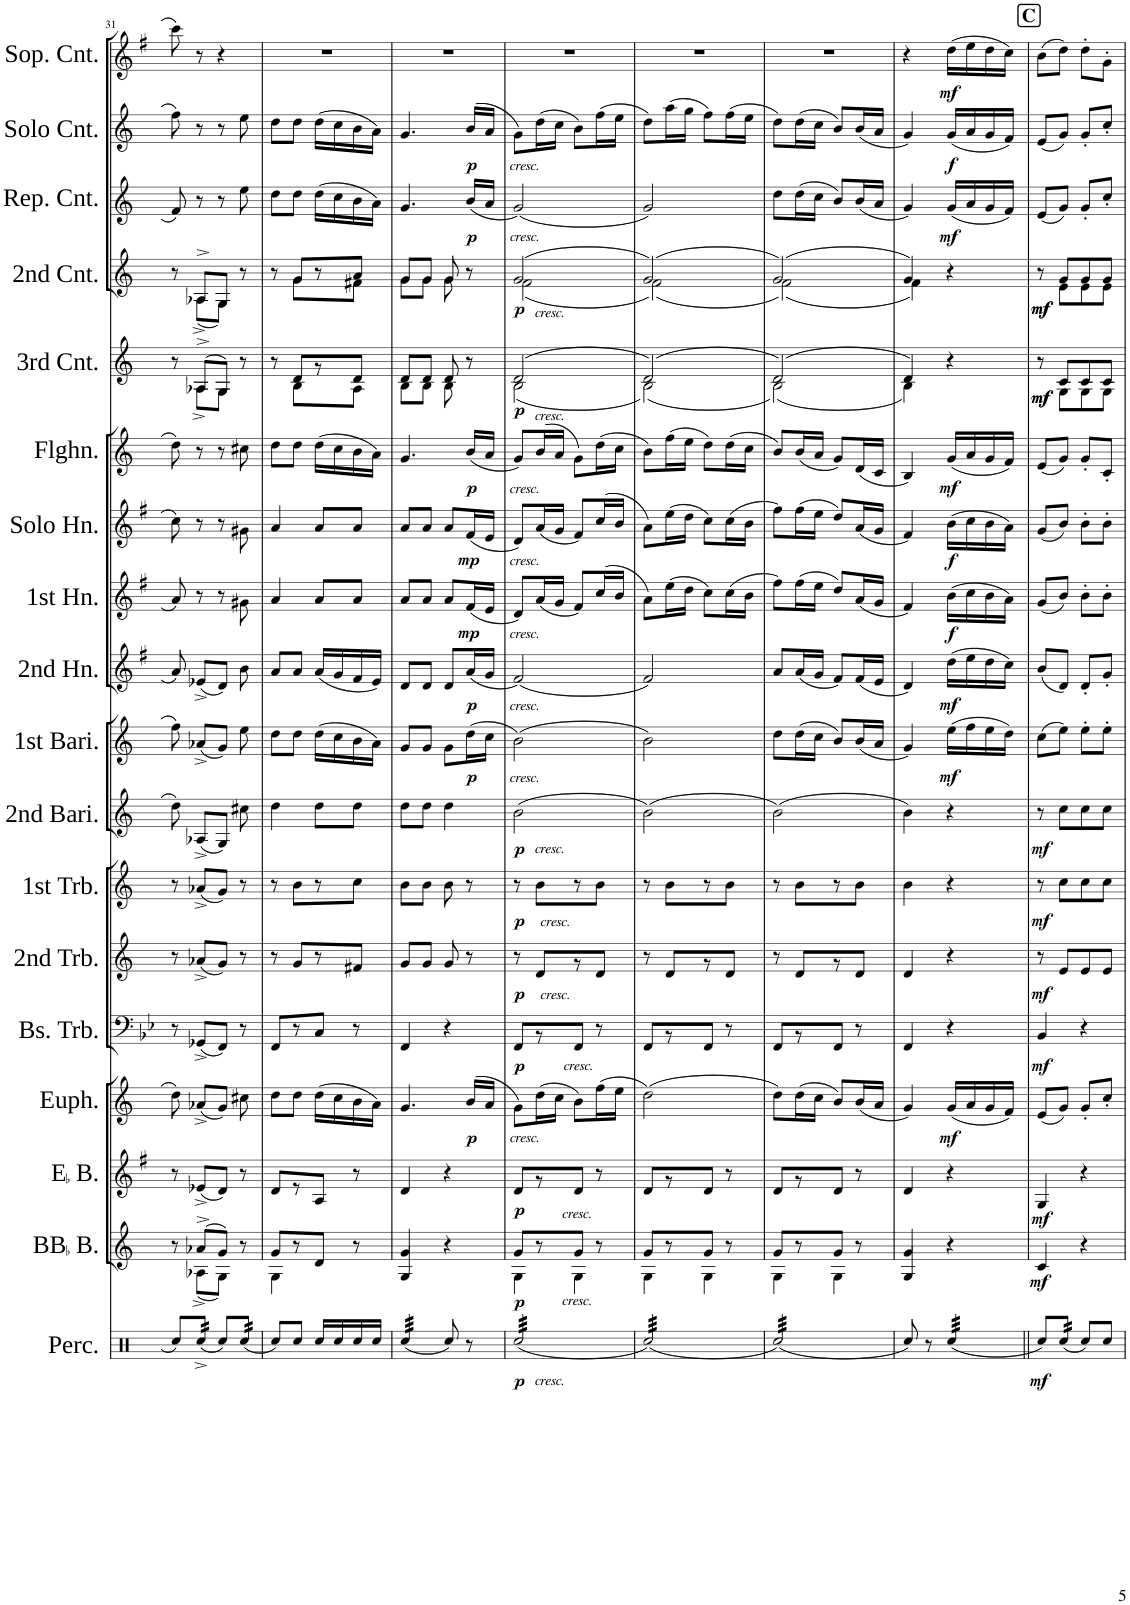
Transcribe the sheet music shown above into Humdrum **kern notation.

**kern	**dynam	**kern	**dynam	**kern	**dynam	**kern	**dynam	**kern	**dynam	**kern	**dynam	**kern	**dynam	**kern	**dynam	**kern	**dynam	**kern	**dynam	**kern	**dynam	**kern	**dynam	**kern	**dynam	**kern	**dynam	**kern	**dynam	**kern	**dynam	**kern	**dynam	**kern	**dynam
*part18	*part18	*part17	*part17	*part16	*part16	*part15	*part15	*part14	*part14	*part13	*part13	*part12	*part12	*part11	*part11	*part10	*part10	*part9	*part9	*part8	*part8	*part7	*part7	*part6	*part6	*part5	*part5	*part4	*part4	*part3	*part3	*part2	*part2	*part1	*part1
*staff18	*staff18	*staff17	*staff17	*staff16	*staff16	*staff15	*staff15	*staff14	*staff14	*staff13	*staff13	*staff12	*staff12	*staff11	*staff11	*staff10	*staff10	*staff9	*staff9	*staff8	*staff8	*staff7	*staff7	*staff6	*staff6	*staff5	*staff5	*staff4	*staff4	*staff3	*staff3	*staff2	*staff2	*staff1	*staff1
*I"Percussion (snare drum)	*	*I"BBaccidentalFlat Bass	*	*I"EaccidentalFlat Bass	*	*I"Euphonium	*	*I"Bass Trombone	*	*I"2nd Trombone	*	*I"1st Trombone	*	*I"2nd Baritone	*	*I"1st Baritone	*	*I"2nd Horn	*	*I"1st Horn	*	*I"Solo Horn	*	*I"Flugel Horn	*	*I"3rd Cornet	*	*I"2nd Cornet	*	*I"Repiano Cornet	*	*I"Solo Cornet	*	*I"Soprano Cornet	*
*I'Perc.	*	*I'BBaccidentalFlat B.	*	*I'EaccidentalFlat B.	*	*I'Euph.	*	*I'Bs. Trb.	*	*I'2nd Trb.	*	*I'1st Trb.	*	*I'2nd Bari.	*	*I'1st Bari.	*	*I'2nd Hn.	*	*I'1st Hn.	*	*I'Solo Hn.	*	*I'Flghn.	*	*I'3rd Cnt.	*	*I'2nd Cnt.	*	*I'Rep. Cnt.	*	*I'Solo Cnt.	*	*I'Sop. Cnt.	*
!!LO:PB:g=z
*clefX	*	*clefG2	*	*clefG2	*	*clefG2	*	*clefF4	*	*clefG2	*	*clefG2	*	*clefG2	*	*clefG2	*	*clefG2	*	*clefG2	*	*clefG2	*	*clefG2	*	*clefG2	*	*clefG2	*	*clefG2	*	*clefG2	*	*clefG2	*
*	*	*Trd15c26	*	*Trd12c21	*	*Trd8c14	*	*	*	*Trd8c14	*	*Trd8c14	*	*Trd8c14	*	*Trd8c14	*	*Trd5c9	*	*Trd5c9	*	*Trd5c9	*	*Trd1c2	*	*Trd1c2	*	*Trd1c2	*	*Trd1c2	*	*Trd1c2	*	*Trd-2c-3	*
*k[]	*	*k[]	*	*k[f#]	*	*k[]	*	*k[b-e-]	*	*k[]	*	*k[]	*	*k[]	*	*k[]	*	*k[f#]	*	*k[f#]	*	*k[f#]	*	*k[]	*	*k[]	*	*k[]	*	*k[]	*	*k[]	*	*k[f#]	*
*M2/4	*	*M2/4	*	*M2/4	*	*M2/4	*	*M2/4	*	*M2/4	*	*M2/4	*	*M2/4	*	*M2/4	*	*M2/4	*	*M2/4	*	*M2/4	*	*M2/4	*	*M2/4	*	*M2/4	*	*M2/4	*	*M2/4	*	*M2/4	*
=31	=31	=31	=31	=31	=31	=31	=31	=31	=31	=31	=31	=31	=31	=31	=31	=31	=31	=31	=31	=31	=31	=31	=31	=31	=31	=31	=31	=31	=31	=31	=31	=31	=31	=31	=31
*	*	*^	*	*^	*	*	*	*^	*	*^	*	*^	*	*	*	*	*	*	*	*	*	*	*	*	*	*^	*	*^	*	*	*	*	*	*	*
8Rcc/L	.	8r	8ryy	.	8r	8ryy	.	8dd\	.	8r	4.ryy	.	8r	4.ryy	.	8r	4.ryy	.	8dd\	.	8ff\	.	8a/	.	8a/	.	8cc\	.	8dd\	.	8r	8ryy	.	8r	8ryy	.	8f/	.	8ff\	.	8ccc\	.
*tremolo	*	*	*	*	*	*	*	*	*	*	*	*	*	*	*	*	*	*	*	*	*	*	*	*	*	*	*	*	*	*	*	*	*	*	*	*	*	*	*	*	*	*
(32Rcc^/	.	(8a-X^/L	(8A-X^\L	.	(8e-X^/L	4ryy	.	(8a-X^/L	.	(8GG-X^/L	.	.	(8a-X^/L	.	.	(8a-X^/L	.	.	(8A-X^/L	.	(8a-X^/L	.	(8e-X^/L	.	8r	.	8r	.	8r	.	(8A-X^/L	8A-^\L	.	8A-X^/L	(8A-^\L	.	8r	.	8r	.	8r	.
(32Rcc^/	.	.	.	.	.	.	.	.	.	.	.	.	.	.	.	.	.	.	.	.	.	.	.	.	.	.	.	.	.	.	.	.	.	.	.	.	.	.	.	.	.	.
(32Rcc^/	.	.	.	.	.	.	.	.	.	.	.	.	.	.	.	.	.	.	.	.	.	.	.	.	.	.	.	.	.	.	.	.	.	.	.	.	.	.	.	.	.	.
(32Rcc^/JJJ	.	.	.	.	.	.	.	.	.	.	.	.	.	.	.	.	.	.	.	.	.	.	.	.	.	.	.	.	.	.	.	.	.	.	.	.	.	.	.	.	.	.
*Xtremolo	*	*	*	*	*	*	*	*	*	*	*	*	*	*	*	*	*	*	*	*	*	*	*	*	*	*	*	*	*	*	*	*	*	*	*	*	*	*	*	*	*	*
8Rcc/L)	.	8g/J)	8G\J)	.	8d/J)	.	.	8g/J)	.	8FF/J)	.	.	8g/J)	.	.	8g/J)	.	.	8G/J)	.	8g/J)	.	8d/J)	.	8r	.	8r	.	8r	.	8G/J)	8G\J	.	8G/J	8G\J)	.	8r	.	8r	.	4r	.
*tremolo	*	*	*	*	*	*	*	*	*	*	*	*	*	*	*	*	*	*	*	*	*	*	*	*	*	*	*	*	*	*	*	*	*	*	*	*	*	*	*	*	*	*
(32Rcc/	.	8r	8ryy	.	8r	8ryy	.	8cc#X\	.	8r	8ryy	.	8r	8ryy	.	8r	8ryy	.	8cc#X\	.	8ee\	.	8b\	.	8g#X\	.	8g#X\	.	8cc#X\	.	8r	8ryy	.	8r	8ryy	.	8ee\	.	8ee\	.	.	.
(32Rcc/	.	.	.	.	.	.	.	.	.	.	.	.	.	.	.	.	.	.	.	.	.	.	.	.	.	.	.	.	.	.	.	.	.	.	.	.	.	.	.	.	.	.
(32Rcc/	.	.	.	.	.	.	.	.	.	.	.	.	.	.	.	.	.	.	.	.	.	.	.	.	.	.	.	.	.	.	.	.	.	.	.	.	.	.	.	.	.	.
(32Rcc/JJJ	.	.	.	.	.	.	.	.	.	.	.	.	.	.	.	.	.	.	.	.	.	.	.	.	.	.	.	.	.	.	.	.	.	.	.	.	.	.	.	.	.	.
*Xtremolo	*	*	*	*	*	*	*	*	*	*	*	*	*	*	*	*	*	*	*	*	*	*	*	*	*	*	*	*	*	*	*	*	*	*	*	*	*	*	*	*	*	*
*	*	*	*	*	*	*	*	*	*	*	*	*	*v	*v	*	*	*	*	*	*	*	*	*	*	*	*	*	*	*	*	*	*	*	*	*	*	*	*	*	*	*	*
*	*	*	*	*	*	*	*	*	*	*	*	*	*	*	*v	*v	*	*	*	*	*	*	*	*	*	*	*	*	*	*	*	*	*	*	*	*	*	*	*	*	*
=32	=32	=32	=32	=32	=32	=32	=32	=32	=32	=32	=32	=32	=32	=32	=32	=32	=32	=32	=32	=32	=32	=32	=32	=32	=32	=32	=32	=32	=32	=32	=32	=32	=32	=32	=32	=32	=32	=32	=32	=32
8Rcc/L)	.	8g/L	8G\L	.	8d/L	8ryy	.	8dd\L	.	8FF/L	8ryy	.	8r	.	8r	.	4dd\	.	8dd\L	.	8a/L	.	4a/	.	4a/	.	8dd\L	.	8r	8ryy	.	8r	8ryy	.	8dd\L	.	8dd\L	.	2r	.
8Rcc/J	.	8r	8ryy	.	8r	8ryy	.	8dd\J	.	8r	8ryy	.	8g/L	.	8b\L	.	.	.	8dd\J	.	8a/J	.	.	.	.	.	8dd\J	.	8d/L	8B\L	.	8g/L	8g\L	.	8dd\J	.	8dd\J	.	.	.
16Rcc/LL	.	8d/J	8ryy	.	8A/J	8ryy	.	(16dd\LL	.	8C/J	8ryy	.	8r	.	8r	.	8dd\L	.	(16dd\LL	.	(16a/LL	.	8a/L	.	8a/L	.	(16dd\LL	.	8r	8ryy	.	8r	8ryy	.	(16dd\LL	.	(16dd\LL	.	.	.
16Rcc/	.	.	.	.	.	.	.	16cc\	.	.	.	.	.	.	.	.	.	.	16cc\	.	16g/	.	.	.	.	.	16cc\	.	.	.	.	.	.	.	16cc\	.	16cc\	.	.	.
16Rcc/	.	8r	8ryy	.	8r	8ryy	.	16b\	.	8r	8ryy	.	8f#X/J	.	8cc\J	.	8dd\J	.	16b\	.	16f#/	.	8a/J	.	8a/J	.	16b\	.	8d/J	8A\J	.	8a/J	8f#X\J	.	16b\	.	16b\	.	.	.
16Rcc/JJ	.	.	.	.	.	.	.	16a\JJ)	.	.	.	.	.	.	.	.	.	.	16a\JJ)	.	16e/JJ)	.	.	.	.	.	16a\JJ)	.	.	.	.	.	.	.	16a\JJ)	.	16a\JJ)	.	.	.
=33	=33	=33	=33	=33	=33	=33	=33	=33	=33	=33	=33	=33	=33	=33	=33	=33	=33	=33	=33	=33	=33	=33	=33	=33	=33	=33	=33	=33	=33	=33	=33	=33	=33	=33	=33	=33	=33	=33	=33	=33
*tremolo	*	*	*	*	*	*	*	*	*	*	*	*	*	*	*	*	*	*	*	*	*	*	*	*	*	*	*	*	*	*	*	*	*	*	*	*	*	*	*	*
(32Rcc/LLL	.	4g/	4G/	.	4d/	4ryy	.	4.g/	.	4FF/	4ryy	.	8g/L	.	8b\L	.	8dd\L	.	8g/L	.	8d/L	.	8a/L	.	8a/L	.	4.g/	.	8d/L	8B\L	.	8g/L	8g\L	.	4.g/	.	4.g/	.	2r	.
(32Rcc/	.	.	.	.	.	.	.	.	.	.	.	.	.	.	.	.	.	.	.	.	.	.	.	.	.	.	.	.	.	.	.	.	.	.	.	.	.	.	.	.
(32Rcc/	.	.	.	.	.	.	.	.	.	.	.	.	.	.	.	.	.	.	.	.	.	.	.	.	.	.	.	.	.	.	.	.	.	.	.	.	.	.	.	.
(32Rcc/	.	.	.	.	.	.	.	.	.	.	.	.	.	.	.	.	.	.	.	.	.	.	.	.	.	.	.	.	.	.	.	.	.	.	.	.	.	.	.	.
(32Rcc/	.	.	.	.	.	.	.	.	.	.	.	.	8g/J	.	8b\J	.	8dd\J	.	8g/J	.	8d/J	.	8a/J	.	8a/J	.	.	.	8d/J	8B\J	.	8g/J	8g\J	.	.	.	.	.	.	.
(32Rcc/	.	.	.	.	.	.	.	.	.	.	.	.	.	.	.	.	.	.	.	.	.	.	.	.	.	.	.	.	.	.	.	.	.	.	.	.	.	.	.	.
(32Rcc/	.	.	.	.	.	.	.	.	.	.	.	.	.	.	.	.	.	.	.	.	.	.	.	.	.	.	.	.	.	.	.	.	.	.	.	.	.	.	.	.
(32Rcc/JJJ	.	.	.	.	.	.	.	.	.	.	.	.	.	.	.	.	.	.	.	.	.	.	.	.	.	.	.	.	.	.	.	.	.	.	.	.	.	.	.	.
*Xtremolo	*	*	*	*	*	*	*	*	*	*	*	*	*	*	*	*	*	*	*	*	*	*	*	*	*	*	*	*	*	*	*	*	*	*	*	*	*	*	*	*
8Rcc/)	.	4r	4ryy	.	4r	4ryy	.	.	.	4r	4ryy	.	8g/	.	8b\	.	4dd\	.	8g\L	.	8d/L	.	8a/L	.	8a/L	.	.	.	8d/	8B\	.	8g/	8g\	.	.	.	.	.	.	.
!	!	!	!	!	!	!	!	!	!LO:DY:b	!	!	!	!	!	!	!	!	!	!	!LO:DY:b	!	!LO:DY:b	!	!LO:DY:b	!	!LO:DY:b	!	!LO:DY:b	!	!	!	!	!	!	!	!LO:DY:b	!	!LO:DY:b	!	!
8r	.	.	.	.	.	.	.	(16b/LL	p	.	.	.	8r	.	8r	.	.	.	(16dd\L	p	(16a/L	p	(16f#/L	mp	(16f#/L	mp	(16b/LL	p	8r	8ryy	.	8r	8ryy	.	(16b/LL	p	(16b/LL	p	.	.
.	.	.	.	.	.	.	.	16a/JJ	.	.	.	.	.	.	.	.	.	.	16cc\JJ	.	16g/JJ	.	16e/JJ	.	16e/JJ	.	16a/JJ	.	.	.	.	.	.	.	16a/JJ	.	16a/JJ	.	.	.
=34	=34	=34	=34	=34	=34	=34	=34	=34	=34	=34	=34	=34	=34	=34	=34	=34	=34	=34	=34	=34	=34	=34	=34	=34	=34	=34	=34	=34	=34	=34	=34	=34	=34	=34	=34	=34	=34	=34	=34	=34
!	!	!	!	!	!	!	!	!	!	!	!	!	!	!	!	!	!	!	!	!	!	!	!	!	!	!	!	!	!	!	!	!	!	!	!	!	!LO:TX:b:i:t=cresc.	!	!	!
!	!	!	!	!	!	!	!	!	!	!	!	!	!	!	!	!	!	!	!	!	!	!	!	!	!	!	!	!	!	!	!	!	!	!	!LO:TX:b:i:t=cresc.	!	!	!	!	!
!	!	!	!	!	!	!	!	!	!	!	!	!	!	!	!	!	!	!	!	!	!	!	!	!	!	!	!	!	!	!	!	!LO:TX:b:i:t=cresc.	!	!	!	!	!	!	!	!
!	!	!	!	!	!	!	!	!	!	!	!	!	!	!	!	!	!	!	!	!	!	!	!	!	!	!	!	!	!LO:TX:b:i:t=cresc.	!	!	!	!	!	!	!	!	!	!	!
!	!	!	!	!	!	!	!	!	!	!	!	!	!	!	!	!	!	!	!	!	!	!	!	!	!	!	!LO:TX:b:i:t=cresc.	!	!	!	!	!	!	!	!	!	!	!	!	!
!	!	!	!	!	!	!	!	!	!	!	!	!	!	!	!	!	!	!	!	!	!	!	!	!	!LO:TX:b:i:t=cresc.	!	!	!	!	!	!	!	!	!	!	!	!	!	!	!
!	!	!	!	!	!	!	!	!	!	!	!	!	!	!	!	!	!	!	!	!	!	!	!LO:TX:b:i:t=cresc.	!	!	!	!	!	!	!	!	!	!	!	!	!	!	!	!	!
!	!	!	!	!	!	!	!	!	!	!	!	!	!	!	!	!	!	!	!	!	!LO:TX:b:i:t=cresc.	!	!	!	!	!	!	!	!	!	!	!	!	!	!	!	!	!	!	!
!	!	!	!	!	!	!	!	!	!	!	!	!	!	!	!	!	!	!	!LO:TX:b:i:t=cresc.	!	!	!	!	!	!	!	!	!	!	!	!	!	!	!	!	!	!	!	!	!
!	!	!	!	!	!	!	!	!	!	!	!	!	!	!	!	!	!LO:TX:b:i:t=cresc.	!	!	!	!	!	!	!	!	!	!	!	!	!	!	!	!	!	!	!	!	!	!	!
!	!	!	!	!	!	!	!	!LO:TX:b:i:t=cresc.	!	!	!	!	!	!	!	!	!	!	!	!	!	!	!	!	!	!	!	!	!	!	!	!	!	!	!	!	!	!	!	!
!LO:TX:b:i:t=cresc.	!	!	!	!	!	!	!	!	!	!	!	!	!	!	!	!	!	!	!	!	!	!	!	!	!	!	!	!	!	!	!	!	!	!	!	!	!	!	!	!
!	!LO:DY:b	!	!	!LO:DY:b	!	!	!LO:DY:b	!	!	!	!	!LO:DY:b	!	!LO:DY:b	!	!LO:DY:b	!	!LO:DY:b	!	!	!	!	!	!	!	!	!	!	!	!	!LO:DY:b	!	!	!LO:DY:b	!	!	!	!	!	!
*tremolo	*	*	*	*	*	*	*	*	*	*	*	*	*	*	*	*	*	*	*	*	*	*	*	*	*	*	*	*	*	*	*	*	*	*	*	*	*	*	*	*
(32Rcc/LLL	p	8g/L	8G\L	p	8d/L	8ryy	p	8g\L)	.	8FF/L	4.ryy	p	8r	p	8r	p	(2b\	p	(2b\)	.	(2f#/)	.	8d/L)	.	8d/L)	.	8g/L)	.	(2d/	(2B\	p	(2g/	(2f\	p	(2g/)	.	8g\L)	.	2r	.
(32Rcc/	.	.	.	.	.	.	.	.	.	.	.	.	.	.	.	.	.	.	.	.	.	.	.	.	.	.	.	.	.	.	.	.	.	.	.	.	.	.	.	.
(32Rcc/	.	.	.	.	.	.	.	.	.	.	.	.	.	.	.	.	.	.	.	.	.	.	.	.	.	.	.	.	.	.	.	.	.	.	.	.	.	.	.	.
(32Rcc/	.	.	.	.	.	.	.	.	.	.	.	.	.	.	.	.	.	.	.	.	.	.	.	.	.	.	.	.	.	.	.	.	.	.	.	.	.	.	.	.
!	!	!	!	!	!	!	!	!	!	!	!	!	!	!	!LO:TX:b:i:t=cresc.	!	!	!	!	!	!	!	!	!	!	!	!	!	!	!	!	!	!	!	!	!	!	!	!	!
!	!	!	!	!	!	!	!	!	!	!	!	!	!LO:TX:b:i:t=cresc.	!	!	!	!	!	!	!	!	!	!	!	!	!	!	!	!	!	!	!	!	!	!	!	!	!	!	!
(32Rcc/	.	8r	8ryy	.	8r	8ryy	.	(16dd\L	.	8r	.	.	8d/L	.	8b\L	.	.	.	.	.	.	.	(16a/L	.	(16a/L	.	(16b/L	.	.	.	.	.	.	.	.	.	(16dd\L	.	.	.
(32Rcc/	.	.	.	.	.	.	.	.	.	.	.	.	.	.	.	.	.	.	.	.	.	.	.	.	.	.	.	.	.	.	.	.	.	.	.	.	.	.	.	.
(32Rcc/	.	.	.	.	.	.	.	16cc\JJ	.	.	.	.	.	.	.	.	.	.	.	.	.	.	16g/JJ	.	16g/JJ	.	16a/JJ	.	.	.	.	.	.	.	.	.	16cc\JJ	.	.	.
(32Rcc/	.	.	.	.	.	.	.	.	.	.	.	.	.	.	.	.	.	.	.	.	.	.	.	.	.	.	.	.	.	.	.	.	.	.	.	.	.	.	.	.
!	!	!	!	!	!	!	!	!	!	!LO:TX:b:i:t=cresc.	!	!	!	!	!	!	!	!	!	!	!	!	!	!	!	!	!	!	!	!	!	!	!	!	!	!	!	!	!	!
!	!	!	!	!	!LO:TX:b:i:t=cresc.	!	!	!	!	!	!	!	!	!	!	!	!	!	!	!	!	!	!	!	!	!	!	!	!	!	!	!	!	!	!	!	!	!	!	!
!	!	!LO:TX:b:i:t=cresc.	!	!	!	!	!	!	!	!	!	!	!	!	!	!	!	!	!	!	!	!	!	!	!	!	!	!	!	!	!	!	!	!	!	!	!	!	!	!
(32Rcc/	.	8g/J	8G\J	.	8d/J	8ryy	.	8b\L)	.	8FF/J	.	.	8r	.	8r	.	.	.	.	.	.	.	8f#/L)	.	8f#/L)	.	8g\L)	.	.	.	.	.	.	.	.	.	8b\L)	.	.	.
(32Rcc/	.	.	.	.	.	.	.	.	.	.	.	.	.	.	.	.	.	.	.	.	.	.	.	.	.	.	.	.	.	.	.	.	.	.	.	.	.	.	.	.
(32Rcc/	.	.	.	.	.	.	.	.	.	.	.	.	.	.	.	.	.	.	.	.	.	.	.	.	.	.	.	.	.	.	.	.	.	.	.	.	.	.	.	.
(32Rcc/	.	.	.	.	.	.	.	.	.	.	.	.	.	.	.	.	.	.	.	.	.	.	.	.	.	.	.	.	.	.	.	.	.	.	.	.	.	.	.	.
(32Rcc/	.	8r	8ryy	.	8r	8ryy	.	(16ff\L	.	8r	8ryy	.	8d/J	.	8b\J	.	.	.	.	.	.	.	(16cc/L	.	(16cc/L	.	(16dd\L	.	.	.	.	.	.	.	.	.	(16ff\L	.	.	.
(32Rcc/	.	.	.	.	.	.	.	.	.	.	.	.	.	.	.	.	.	.	.	.	.	.	.	.	.	.	.	.	.	.	.	.	.	.	.	.	.	.	.	.
(32Rcc/	.	.	.	.	.	.	.	16ee\JJ	.	.	.	.	.	.	.	.	.	.	.	.	.	.	16b/JJ	.	16b/JJ	.	16cc\JJ	.	.	.	.	.	.	.	.	.	16ee\JJ	.	.	.
(32Rcc/JJJ	.	.	.	.	.	.	.	.	.	.	.	.	.	.	.	.	.	.	.	.	.	.	.	.	.	.	.	.	.	.	.	.	.	.	.	.	.	.	.	.
=35	=35	=35	=35	=35	=35	=35	=35	=35	=35	=35	=35	=35	=35	=35	=35	=35	=35	=35	=35	=35	=35	=35	=35	=35	=35	=35	=35	=35	=35	=35	=35	=35	=35	=35	=35	=35	=35	=35	=35	=35
(32Rcc/)LLL	.	8g/L	8G\L	.	8d/L	8ryy	.	(2dd\)	.	8FF/L	4.ryy	.	8r	.	8r	.	(2b\)	.	2b\)	.	2f#/)	.	8a\L)	.	8a\L)	.	8b\L)	.	(2d/)	(2B\)	.	(2g/)	(2f\)	.	2g/)	.	8dd\L)	.	2r	.
(32Rcc/)	.	.	.	.	.	.	.	.	.	.	.	.	.	.	.	.	.	.	.	.	.	.	.	.	.	.	.	.	.	.	.	.	.	.	.	.	.	.	.	.
(32Rcc/)	.	.	.	.	.	.	.	.	.	.	.	.	.	.	.	.	.	.	.	.	.	.	.	.	.	.	.	.	.	.	.	.	.	.	.	.	.	.	.	.
(32Rcc/)	.	.	.	.	.	.	.	.	.	.	.	.	.	.	.	.	.	.	.	.	.	.	.	.	.	.	.	.	.	.	.	.	.	.	.	.	.	.	.	.
(32Rcc/)	.	8r	8ryy	.	8r	8ryy	.	.	.	8r	.	.	8d/L	.	8b\L	.	.	.	.	.	.	.	(16ee\L	.	(16ee\L	.	(16ff\L	.	.	.	.	.	.	.	.	.	(16aa\L	.	.	.
(32Rcc/)	.	.	.	.	.	.	.	.	.	.	.	.	.	.	.	.	.	.	.	.	.	.	.	.	.	.	.	.	.	.	.	.	.	.	.	.	.	.	.	.
(32Rcc/)	.	.	.	.	.	.	.	.	.	.	.	.	.	.	.	.	.	.	.	.	.	.	16dd\JJ	.	16dd\JJ	.	16ee\JJ	.	.	.	.	.	.	.	.	.	16gg\JJ	.	.	.
(32Rcc/)	.	.	.	.	.	.	.	.	.	.	.	.	.	.	.	.	.	.	.	.	.	.	.	.	.	.	.	.	.	.	.	.	.	.	.	.	.	.	.	.
(32Rcc/)	.	8g/J	8G\J	.	8d/J	8ryy	.	.	.	8FF/J	.	.	8r	.	8r	.	.	.	.	.	.	.	8cc\L)	.	8cc\L)	.	8dd\L)	.	.	.	.	.	.	.	.	.	8ff\L)	.	.	.
(32Rcc/)	.	.	.	.	.	.	.	.	.	.	.	.	.	.	.	.	.	.	.	.	.	.	.	.	.	.	.	.	.	.	.	.	.	.	.	.	.	.	.	.
(32Rcc/)	.	.	.	.	.	.	.	.	.	.	.	.	.	.	.	.	.	.	.	.	.	.	.	.	.	.	.	.	.	.	.	.	.	.	.	.	.	.	.	.
(32Rcc/)	.	.	.	.	.	.	.	.	.	.	.	.	.	.	.	.	.	.	.	.	.	.	.	.	.	.	.	.	.	.	.	.	.	.	.	.	.	.	.	.
(32Rcc/)	.	8r	8ryy	.	8r	8ryy	.	.	.	8r	8ryy	.	8d/J	.	8b\J	.	.	.	.	.	.	.	(16cc\L	.	(16cc\L	.	(16dd\L	.	.	.	.	.	.	.	.	.	(16ff\L	.	.	.
(32Rcc/)	.	.	.	.	.	.	.	.	.	.	.	.	.	.	.	.	.	.	.	.	.	.	.	.	.	.	.	.	.	.	.	.	.	.	.	.	.	.	.	.
(32Rcc/)	.	.	.	.	.	.	.	.	.	.	.	.	.	.	.	.	.	.	.	.	.	.	16b\JJ	.	16b\JJ	.	16cc\JJ	.	.	.	.	.	.	.	.	.	16ee\JJ	.	.	.
(32Rcc/)JJJ	.	.	.	.	.	.	.	.	.	.	.	.	.	.	.	.	.	.	.	.	.	.	.	.	.	.	.	.	.	.	.	.	.	.	.	.	.	.	.	.
*	*	*	*	*	*	*	*	*	*	*v	*v	*	*	*	*	*	*	*	*	*	*	*	*	*	*	*	*	*	*	*	*	*	*	*	*	*	*	*	*	*
=36	=36	=36	=36	=36	=36	=36	=36	=36	=36	=36	=36	=36	=36	=36	=36	=36	=36	=36	=36	=36	=36	=36	=36	=36	=36	=36	=36	=36	=36	=36	=36	=36	=36	=36	=36	=36	=36	=36	=36
(32Rcc/)LLL	.	8g/L	8G\L	.	8d/L	8ryy	.	8dd\L)	.	8FF/L	.	8r	.	8r	.	(2b\)	.	8dd\L	.	8a/L	.	8ff#\L)	.	8ff#\L)	.	8b/L)	.	(2d/)	(2B\)	.	(2g/)	(2f\)	.	8dd\L	.	8dd\L)	.	2r	.
(32Rcc/)	.	.	.	.	.	.	.	.	.	.	.	.	.	.	.	.	.	.	.	.	.	.	.	.	.	.	.	.	.	.	.	.	.	.	.	.	.	.	.
(32Rcc/)	.	.	.	.	.	.	.	.	.	.	.	.	.	.	.	.	.	.	.	.	.	.	.	.	.	.	.	.	.	.	.	.	.	.	.	.	.	.	.
(32Rcc/)	.	.	.	.	.	.	.	.	.	.	.	.	.	.	.	.	.	.	.	.	.	.	.	.	.	.	.	.	.	.	.	.	.	.	.	.	.	.	.
(32Rcc/)	.	8r	8ryy	.	8r	8ryy	.	(16dd\L	.	8r	.	8d/L	.	8b\L	.	.	.	(16dd\L	.	(16a/L	.	(16ff#\L	.	(16ff#\L	.	(16b/L	.	.	.	.	.	.	.	(16dd\L	.	(16dd\L	.	.	.
(32Rcc/)	.	.	.	.	.	.	.	.	.	.	.	.	.	.	.	.	.	.	.	.	.	.	.	.	.	.	.	.	.	.	.	.	.	.	.	.	.	.	.
(32Rcc/)	.	.	.	.	.	.	.	16cc\JJ	.	.	.	.	.	.	.	.	.	16cc\JJ	.	16g/JJ	.	16ee\JJ	.	16ee\JJ	.	16a/JJ	.	.	.	.	.	.	.	16cc\JJ	.	16cc\JJ	.	.	.
(32Rcc/)	.	.	.	.	.	.	.	.	.	.	.	.	.	.	.	.	.	.	.	.	.	.	.	.	.	.	.	.	.	.	.	.	.	.	.	.	.	.	.
(32Rcc/)	.	8g/J	8G\J	.	8d/J	8ryy	.	8b/L)	.	8FF/J	.	8r	.	8r	.	.	.	8b/L)	.	8f#/L)	.	8dd/L)	.	8dd/L)	.	8g/L)	.	.	.	.	.	.	.	8b/L)	.	8b/L)	.	.	.
(32Rcc/)	.	.	.	.	.	.	.	.	.	.	.	.	.	.	.	.	.	.	.	.	.	.	.	.	.	.	.	.	.	.	.	.	.	.	.	.	.	.	.
(32Rcc/)	.	.	.	.	.	.	.	.	.	.	.	.	.	.	.	.	.	.	.	.	.	.	.	.	.	.	.	.	.	.	.	.	.	.	.	.	.	.	.
(32Rcc/)	.	.	.	.	.	.	.	.	.	.	.	.	.	.	.	.	.	.	.	.	.	.	.	.	.	.	.	.	.	.	.	.	.	.	.	.	.	.	.
(32Rcc/)	.	8r	8ryy	.	8r	8ryy	.	(16b/L	.	8r	.	8d/J	.	8b\J	.	.	.	(16b/L	.	(16f#/L	.	(16a/L	.	(16a/L	.	(16d/L	.	.	.	.	.	.	.	(16b/L	.	(16b/L	.	.	.
(32Rcc/)	.	.	.	.	.	.	.	.	.	.	.	.	.	.	.	.	.	.	.	.	.	.	.	.	.	.	.	.	.	.	.	.	.	.	.	.	.	.	.
(32Rcc/)	.	.	.	.	.	.	.	16a/JJ	.	.	.	.	.	.	.	.	.	16a/JJ	.	16e/JJ	.	16g/JJ	.	16g/JJ	.	16c/JJ	.	.	.	.	.	.	.	16a/JJ	.	16a/JJ	.	.	.
(32Rcc/)JJJ	.	.	.	.	.	.	.	.	.	.	.	.	.	.	.	.	.	.	.	.	.	.	.	.	.	.	.	.	.	.	.	.	.	.	.	.	.	.	.
*Xtremolo	*	*	*	*	*	*	*	*	*	*	*	*	*	*	*	*	*	*	*	*	*	*	*	*	*	*	*	*	*	*	*	*	*	*	*	*	*	*	*
=37	=37	=37	=37	=37	=37	=37	=37	=37	=37	=37	=37	=37	=37	=37	=37	=37	=37	=37	=37	=37	=37	=37	=37	=37	=37	=37	=37	=37	=37	=37	=37	=37	=37	=37	=37	=37	=37	=37	=37
*	*	*	*	*	*	*	*	*	*	*^	*	*	*	*	*	*	*	*	*	*	*	*	*	*	*	*	*	*	*	*	*	*	*	*	*	*	*	*	*
8Rcc/)	.	4g/	4G/	.	4d/	4ryy	.	4g/)	.	4FF/	4ryy	.	4d/	.	4b\	.	4b\)	.	4g/)	.	4d/)	.	4f#/)	.	4f#/)	.	4B/)	.	4d/)	4B\)	.	4g/)	4f\)	.	4g/)	.	4g/)	.	4r	.
8r	.	.	.	.	.	.	.	.	.	.	.	.	.	.	.	.	.	.	.	.	.	.	.	.	.	.	.	.	.	.	.	.	.	.	.	.	.	.	.	.
!	!	!	!	!	!	!	!	!	!LO:DY:b	!	!	!	!	!	!	!	!	!	!	!LO:DY:b	!	!LO:DY:b	!	!LO:DY:b	!	!LO:DY:b	!	!LO:DY:b	!	!	!	!	!	!	!	!LO:DY:b	!	!LO:DY:b	!	!LO:DY:b
*tremolo	*	*	*	*	*	*	*	*	*	*	*	*	*	*	*	*	*	*	*	*	*	*	*	*	*	*	*	*	*	*	*	*	*	*	*	*	*	*	*	*
(32Rcc/LLL	.	4r	4ryy	.	4r	4ryy	.	(16g/LL	mf	4r	4ryy	.	4r	.	4r	.	4r	.	(16ee\LL	mf	(16dd\LL	mf	(16b\LL	f	(16b\LL	f	(16g/LL	mf	4r	4ryy	.	4r	4ryy	.	(16g/LL	mf	(16g/LL	f	(16dd\LL	mf
(32Rcc/	.	.	.	.	.	.	.	.	.	.	.	.	.	.	.	.	.	.	.	.	.	.	.	.	.	.	.	.	.	.	.	.	.	.	.	.	.	.	.	.
(32Rcc/	.	.	.	.	.	.	.	16a/	.	.	.	.	.	.	.	.	.	.	16ff\	.	16ee\	.	16cc\	.	16cc\	.	16a/	.	.	.	.	.	.	.	16a/	.	16a/	.	16ee\	.
(32Rcc/	.	.	.	.	.	.	.	.	.	.	.	.	.	.	.	.	.	.	.	.	.	.	.	.	.	.	.	.	.	.	.	.	.	.	.	.	.	.	.	.
(32Rcc/	.	.	.	.	.	.	.	16g/	.	.	.	.	.	.	.	.	.	.	16ee\	.	16dd\	.	16b\	.	16b\	.	16g/	.	.	.	.	.	.	.	16g/	.	16g/	.	16dd\	.
(32Rcc/	.	.	.	.	.	.	.	.	.	.	.	.	.	.	.	.	.	.	.	.	.	.	.	.	.	.	.	.	.	.	.	.	.	.	.	.	.	.	.	.
(32Rcc/	.	.	.	.	.	.	.	16f/JJ)	.	.	.	.	.	.	.	.	.	.	16dd\JJ)	.	16cc\JJ)	.	16a\JJ)	.	16a\JJ)	.	16f/JJ)	.	.	.	.	.	.	.	16f/JJ)	.	16f/JJ)	.	16cc\JJ)	.
(32Rcc/JJJ	.	.	.	.	.	.	.	.	.	.	.	.	.	.	.	.	.	.	.	.	.	.	.	.	.	.	.	.	.	.	.	.	.	.	.	.	.	.	.	.
*Xtremolo	*	*	*	*	*	*	*	*	*	*	*	*	*	*	*	*	*	*	*	*	*	*	*	*	*	*	*	*	*	*	*	*	*	*	*	*	*	*	*	*
*	*	*v	*v	*	*	*	*	*	*	*v	*v	*	*	*	*	*	*	*	*	*	*	*	*	*	*	*	*	*	*	*	*	*	*	*	*	*	*	*	*	*
*	*	*	*	*v	*v	*	*	*	*	*	*	*	*	*	*	*	*	*	*	*	*	*	*	*	*	*	*	*	*	*	*	*	*	*	*	*	*	*
!!LO:REH:place=s1:a:B:cj:fs=14:t=C
=38	=38	=38	=38	=38	=38	=38	=38	=38	=38	=38	=38	=38	=38	=38	=38	=38	=38	=38	=38	=38	=38	=38	=38	=38	=38	=38	=38	=38	=38	=38	=38	=38	=38	=38	=38	=38	=38
!	!LO:DY:b	!	!LO:DY:b	!	!LO:DY:b	!	!	!	!LO:DY:b	!	!LO:DY:b	!	!LO:DY:b	!	!LO:DY:b	!	!	!	!	!	!	!	!	!	!	!	!	!LO:DY:b	!	!	!	!	!	!	!	!	!
!	!	!	!	!	!	!	!	!	!	!	!	!	!	!	!	!	!	!	!	!	!	!	!	!	!	!	!	!LO:DY:n=1:b	!	!	!LO:DY:b	!	!	!	!	!	!
!	!	!	!	!	!	!	!	!	!	!	!	!	!	!	!	!	!	!	!	!	!	!	!	!	!	!	!	!	!	!	!LO:DY:n=1:b	!	!	!	!	!	!
8Rcc/L)	mf	4c/	mf	4G/	mf	(8e/L	.	4BB-/	mf	8r	mf	8r	mf	8r	mf	(8cc\L	.	(8b/L	.	(8g/L	.	(8g/L	.	(8e/L	.	8r	8ryy	mf mf	8r	8ryy	mf mf	(8e/L	.	(8e/L	.	(8b\L	.
*tremolo	*	*	*	*	*	*	*	*	*	*	*	*	*	*	*	*	*	*	*	*	*	*	*	*	*	*	*	*	*	*	*	*	*	*	*	*	*
(32Rcc/	.	.	.	.	.	8g/J)	.	.	.	8e/L	.	8cc\L	.	8cc\L	.	8ee\J)	.	8d/J)	.	8b/J)	.	8b/J)	.	8g/J)	.	8c/L	8G\L	.	8g/L	8e\L	.	8g/J)	.	8g/J)	.	8dd\J)	.
(32Rcc/	.	.	.	.	.	.	.	.	.	.	.	.	.	.	.	.	.	.	.	.	.	.	.	.	.	.	.	.	.	.	.	.	.	.	.	.	.
(32Rcc/	.	.	.	.	.	.	.	.	.	.	.	.	.	.	.	.	.	.	.	.	.	.	.	.	.	.	.	.	.	.	.	.	.	.	.	.	.
(32Rcc/JJJ	.	.	.	.	.	.	.	.	.	.	.	.	.	.	.	.	.	.	.	.	.	.	.	.	.	.	.	.	.	.	.	.	.	.	.	.	.
*Xtremolo	*	*	*	*	*	*	*	*	*	*	*	*	*	*	*	*	*	*	*	*	*	*	*	*	*	*	*	*	*	*	*	*	*	*	*	*	*
8Rcc/L)	.	4r	.	4r	.	8g'/L	.	4r	.	8e/	.	8cc\	.	8cc\	.	8ee'\L	.	8d'/L	.	8b'\L	.	8b'\L	.	8g'/L	.	8c/	8G\	.	8g/	8e\	.	8g'/L	.	8g'/L	.	8dd'\L	.
8Rcc/J	.	.	.	.	.	8cc'/J	.	.	.	8e/J	.	8cc\J	.	8cc\J	.	8ee'\J	.	8g'/J	.	8b'\J	.	8b'\J	.	8c'/J	.	8c/J	8G\J	.	8g/J	8e\J	.	8cc'/J	.	8cc'/J	.	8g'\J	.
*	*	*	*	*	*	*	*	*	*	*	*	*	*	*	*	*	*	*	*	*	*	*	*	*	*	*v	*v	*	*	*	*	*	*	*	*	*	*
*	*	*	*	*	*	*	*	*	*	*	*	*	*	*	*	*	*	*	*	*	*	*	*	*	*	*	*	*v	*v	*	*	*	*	*	*	*
=	=	=	=	=	=	=	=	=	=	=	=	=	=	=	=	=	=	=	=	=	=	=	=	=	=	=	=	=	=	=	=	=	=	=	=
*-	*-	*-	*-	*-	*-	*-	*-	*-	*-	*-	*-	*-	*-	*-	*-	*-	*-	*-	*-	*-	*-	*-	*-	*-	*-	*-	*-	*-	*-	*-	*-	*-	*-	*-	*-
